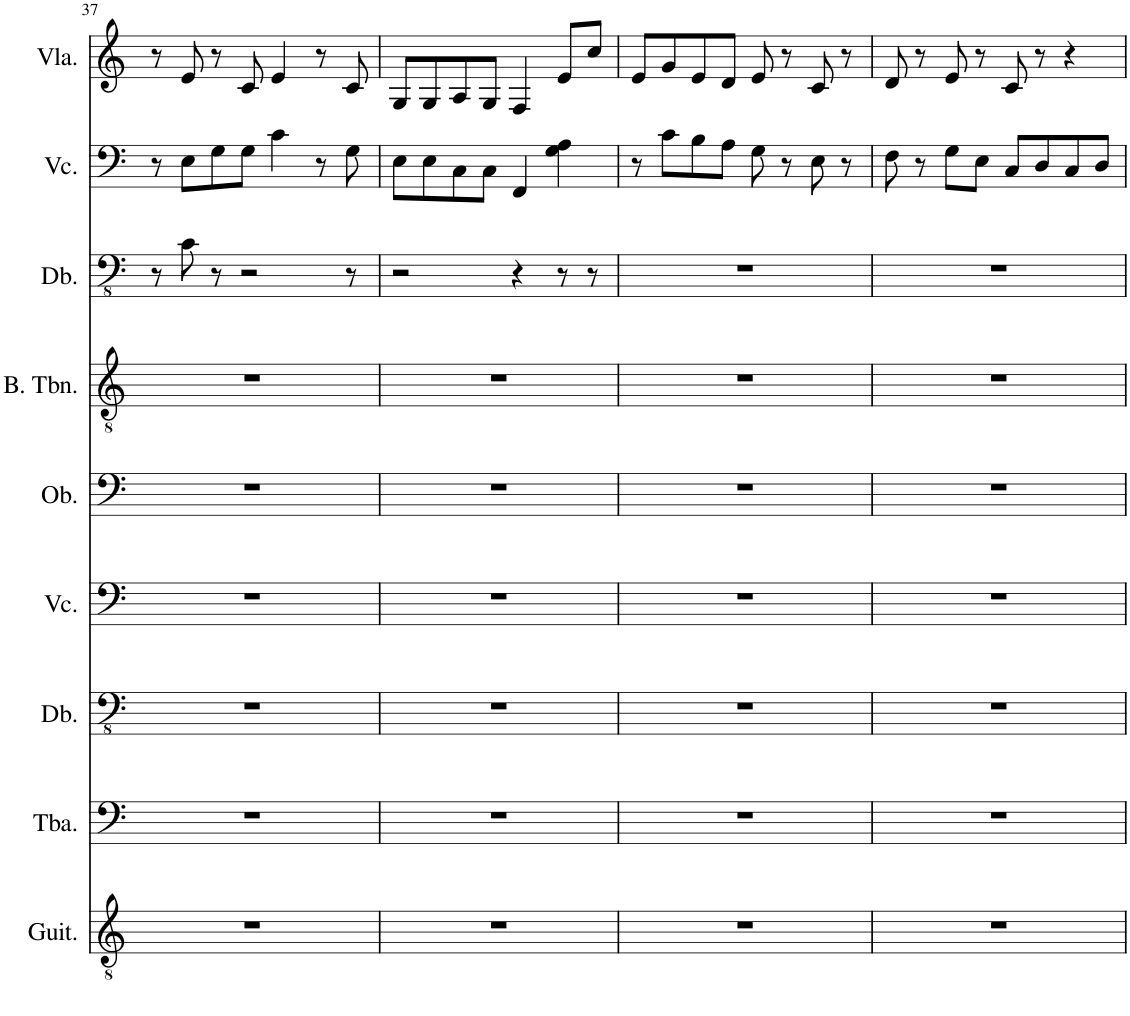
**kern	**kern	**kern	**kern	**kern	**kern	**kern	**kern	**kern
*part9	*part8	*part7	*part6	*part5	*part4	*part3	*part2	*part1
*staff9	*staff8	*staff7	*staff6	*staff5	*staff4	*staff3	*staff2	*staff1
*I"Classical Guitar	*I"Tuba	*I"Double Bass	*I"Violoncello	*I"Oboe	*I"Bass Trombone	*I"Double Bass	*I"Violoncello	*I"Viola
*I'Guit.	*I'Tba.	*I'Db.	*I'Vc.	*I'Ob.	*I'B. Tbn.	*I'Db.	*I'Vc.	*I'Vla.
!!LO:PB:g=z
*clefGv2	*clefF4	*clefFv4	*clefF4	*clefF4	*clefGv2	*clefFv4	*clefF4	*clefG2
*	*	*Trd7c12	*	*Trd-14c-24	*	*Trd7c12	*	*
*k[]	*k[]	*k[]	*k[]	*k[]	*k[]	*k[]	*k[]	*k[]
*M4/4	*M4/4	*M4/4	*M4/4	*M4/4	*M4/4	*M4/4	*M4/4	*M4/4
=37	=37	=37	=37	=37	=37	=37	=37	=37
1r	1r	1r	1r	1r	1r	8r	8r	8r
.	.	.	.	.	.	8C\	8E\L	8e/
.	.	.	.	.	.	8r	8G\	8r
.	.	.	.	.	.	2r	8G\J	8c/
.	.	.	.	.	.	.	4c\	4e/
.	.	.	.	.	.	.	8r	8r
.	.	.	.	.	.	8r	8G\	8c/
=38	=38	=38	=38	=38	=38	=38	=38	=38
1r	1r	1r	1r	1r	1r	2r	8E\L	8G/L
.	.	.	.	.	.	.	8E\	8G/
.	.	.	.	.	.	.	8C\	8A/
.	.	.	.	.	.	.	8C\J	8G/J
.	.	.	.	.	.	4r	4FF/	4F/
.	.	.	.	.	.	8r	4G\ 4A\	8e/L
.	.	.	.	.	.	8r	.	8cc/J
=39	=39	=39	=39	=39	=39	=39	=39	=39
1r	1r	1r	1r	1r	1r	1r	8r	8e/L
.	.	.	.	.	.	.	8c\L	8g/
.	.	.	.	.	.	.	8B\	8e/
.	.	.	.	.	.	.	8A\J	8d/J
.	.	.	.	.	.	.	8G\	8e/
.	.	.	.	.	.	.	8r	8r
.	.	.	.	.	.	.	8E\	8c/
.	.	.	.	.	.	.	8r	8r
=40	=40	=40	=40	=40	=40	=40	=40	=40
1r	1r	1r	1r	1r	1r	1r	8F\	8d/
.	.	.	.	.	.	.	8r	8r
.	.	.	.	.	.	.	8G\L	8e/
.	.	.	.	.	.	.	8E\J	8r
.	.	.	.	.	.	.	8C/L	8c/
.	.	.	.	.	.	.	8D/	8r
.	.	.	.	.	.	.	8C/	4r
.	.	.	.	.	.	.	8D/J	.
=	=	=	=	=	=	=	=	=
*-	*-	*-	*-	*-	*-	*-	*-	*-
